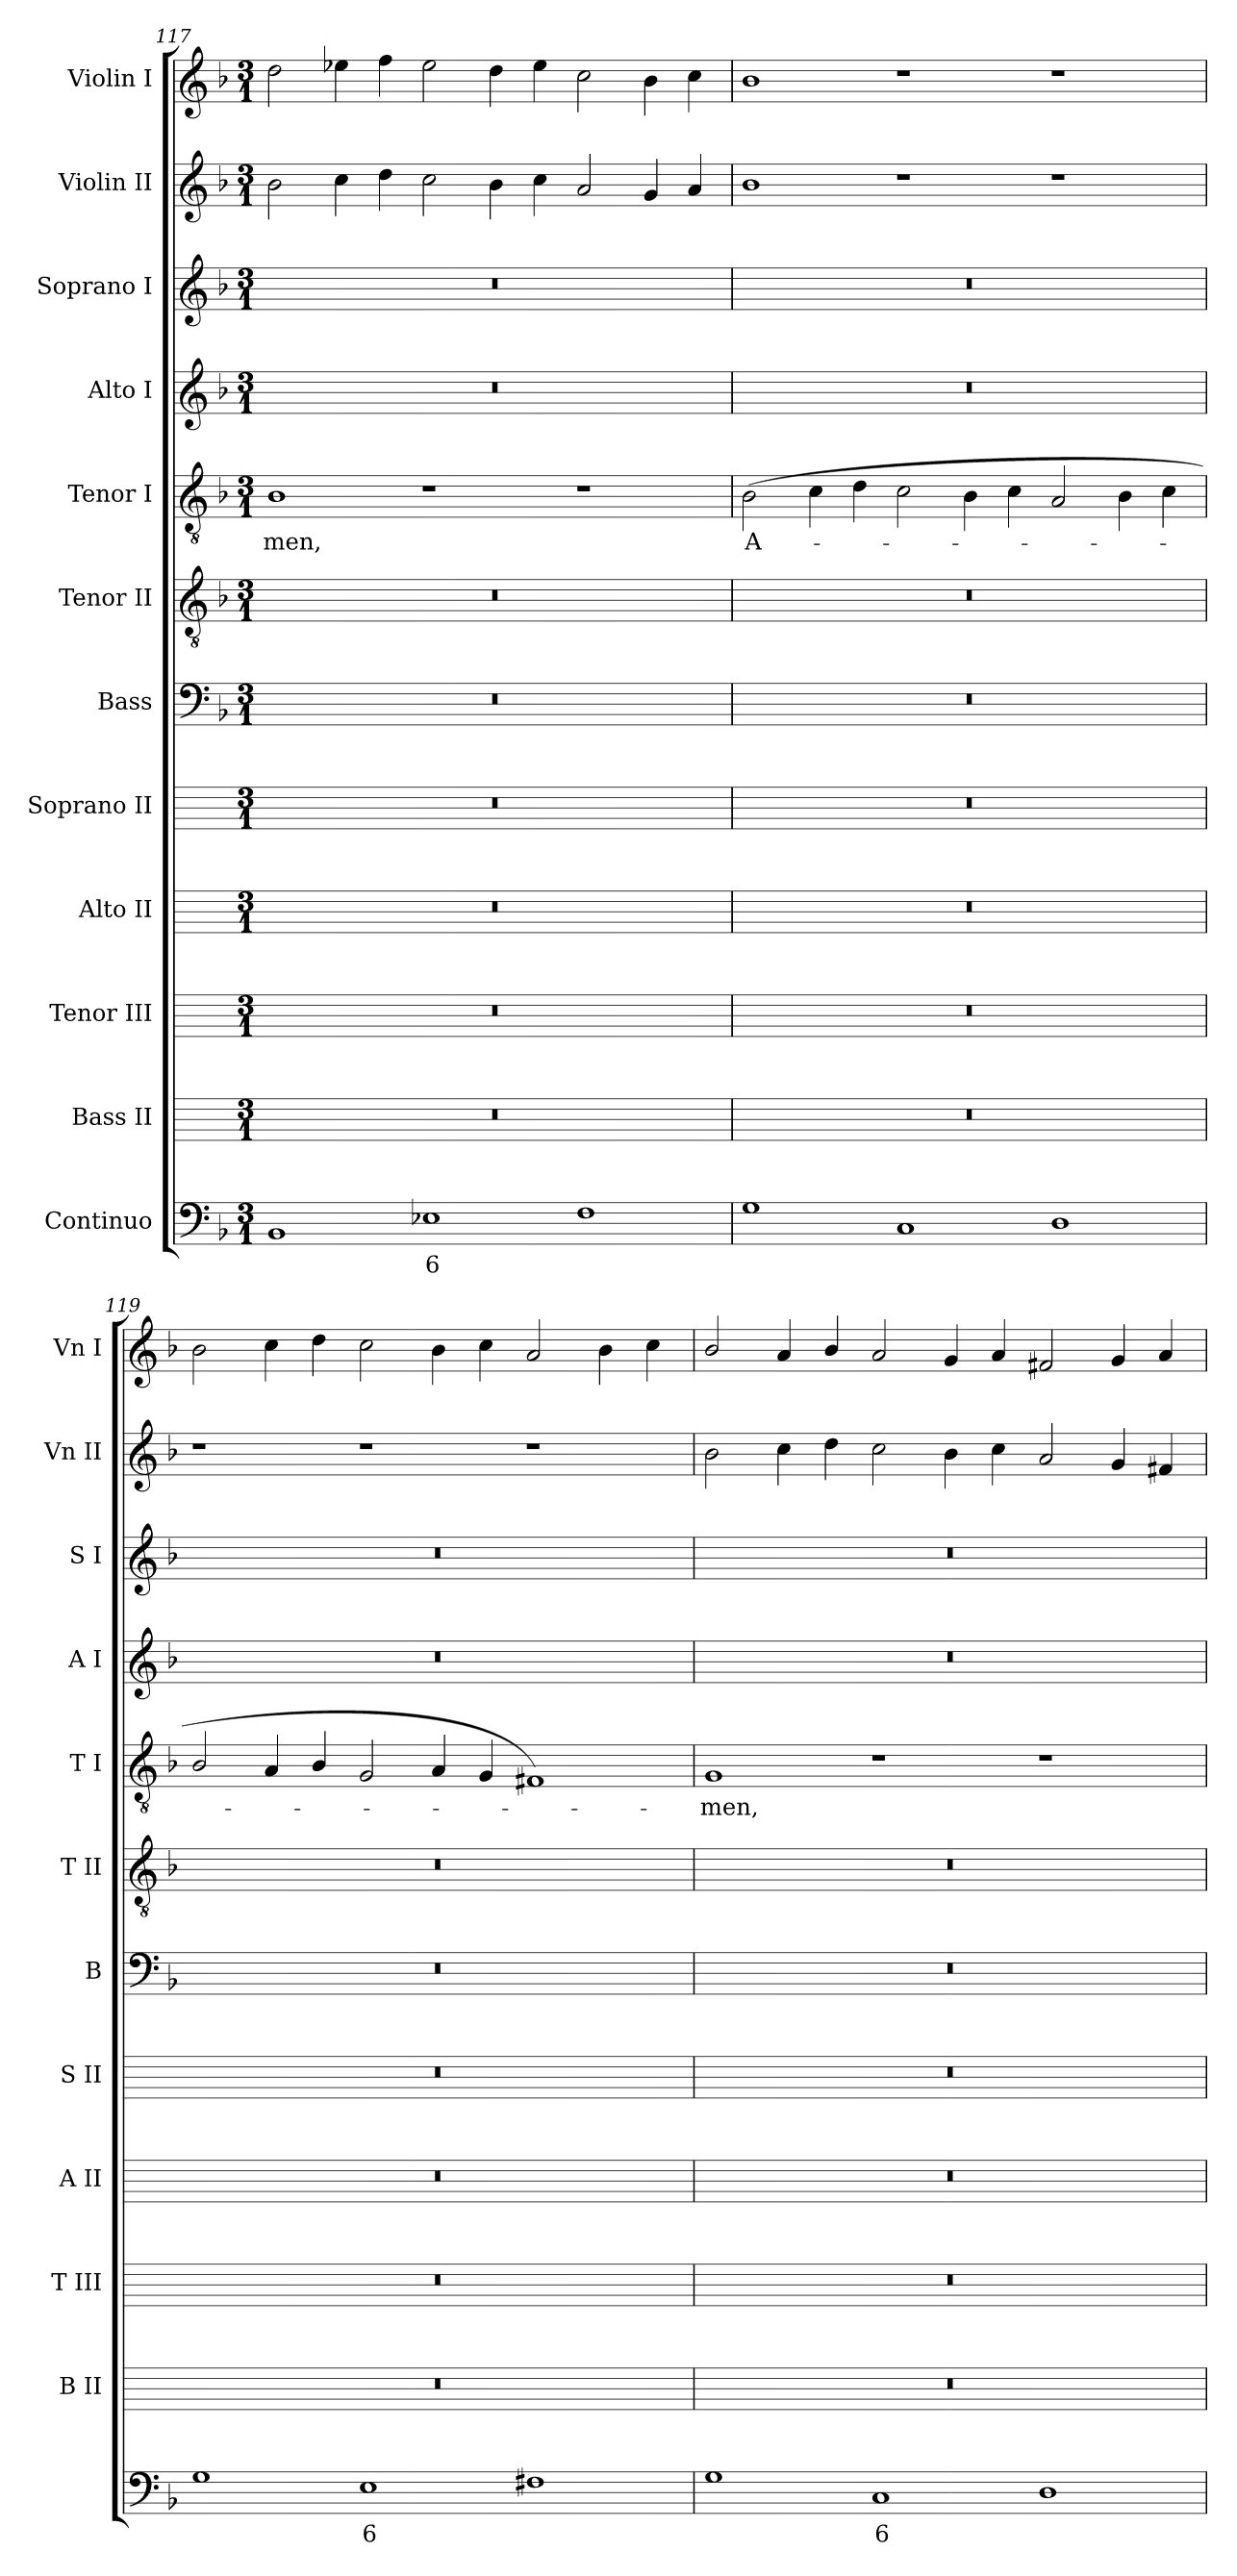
**kern	**text	**kern	**kern	**kern	**kern	**kern	**kern	**kern	**text	**kern	**kern	**kern	**kern
*part12	*part12	*part11	*part10	*part9	*part8	*part7	*part6	*part5	*part5	*part4	*part3	*part2	*part1
*staff12	*staff12	*staff11	*staff10	*staff9	*staff8	*staff7	*staff6	*staff5	*staff5	*staff4	*staff3	*staff2	*staff1
*I"Continuo	*	*I"Bass II	*I"Tenor III	*I"Alto II	*I"Soprano II	*I"Bass	*I"Tenor II	*I"Tenor I	*	*I"Alto I	*I"Soprano I	*I"Violin II	*I"Violin I
*	*	*I'B II	*I'T III	*I'A II	*I'S II	*I'B	*I'T II	*I'T I	*	*I'A I	*I'S I	*I'Vn II	*I'Vn I
*clefF4	*	*	*	*	*	*clefF4	*clefGv2	*clefGv2	*	*clefG2	*clefG2	*clefG2	*clefG2
*	*	*ITrd4c7	*ITrd4c7	*ITrd4c7	*ITrd4c7	*	*	*	*	*	*	*	*
*k[b-]	*	*	*	*	*	*k[b-]	*k[b-]	*k[b-]	*	*k[b-]	*k[b-]	*k[b-]	*k[b-]
*F:	*	*	*	*	*	*F:	*F:	*F:	*	*F:	*F:	*F:	*F:
*M3/1	*	*M3/1	*M3/1	*M3/1	*M3/1	*M3/1	*M3/1	*M3/1	*	*M3/1	*M3/1	*M3/1	*M3/1
=117	=117	=117	=117	=117	=117	=117	=117	=117	=117	=117	=117	=117	=117
!	!	!	!	!	!	!	!	!	!LO:LY:b	!	!	!	!
1BB-	.	0.r	0.r	0.r	0.r	0.r	0.r	1B-	men,	0.r	0.r	2b-	2dd
.	.	.	.	.	.	.	.	.	.	.	.	4cc	4ee-X
.	.	.	.	.	.	.	.	.	.	.	.	4dd	4ff
!	!LO:LY:b	!	!	!	!	!	!	!	!	!	!	!	!
1E-X	6	.	.	.	.	.	.	1r	.	.	.	2cc	2ee-
.	.	.	.	.	.	.	.	.	.	.	.	4b-	4dd
.	.	.	.	.	.	.	.	.	.	.	.	4cc	4ee-
1F	.	.	.	.	.	.	.	1r	.	.	.	2a	2cc
.	.	.	.	.	.	.	.	.	.	.	.	4g	4b-
.	.	.	.	.	.	.	.	.	.	.	.	4a	4cc
=118	=118	=118	=118	=118	=118	=118	=118	=118	=118	=118	=118	=118	=118
!	!	!	!	!	!	!	!	!	!LO:LY:b	!	!	!	!
1G	.	0.r	0.r	0.r	0.r	0.r	0.r	(<2B-	A-	0.r	0.r	1b-	1b-
.	.	.	.	.	.	.	.	4c	.	.	.	.	.
.	.	.	.	.	.	.	.	4d	.	.	.	.	.
1C	.	.	.	.	.	.	.	2c	.	.	.	1r	1r
.	.	.	.	.	.	.	.	4B-	.	.	.	.	.
.	.	.	.	.	.	.	.	4c	.	.	.	.	.
1D	.	.	.	.	.	.	.	2A	.	.	.	1r	1r
.	.	.	.	.	.	.	.	4B-	.	.	.	.	.
.	.	.	.	.	.	.	.	4c	.	.	.	.	.
=119	=119	=119	=119	=119	=119	=119	=119	=119	=119	=119	=119	=119	=119
1G	.	0.r	0.r	0.r	0.r	0.r	0.r	2B-/	.	0.r	0.r	1r	2b-
.	.	.	.	.	.	.	.	4A	.	.	.	.	4cc
.	.	.	.	.	.	.	.	4B-/	.	.	.	.	4dd
!	!LO:LY:b	!	!	!	!	!	!	!	!	!	!	!	!
1E	6	.	.	.	.	.	.	2G	.	.	.	1r	2cc
.	.	.	.	.	.	.	.	4A	.	.	.	.	4b-
.	.	.	.	.	.	.	.	4G	.	.	.	.	4cc
1F#X	.	.	.	.	.	.	.	1F#X)	.	.	.	1r	2a/
.	.	.	.	.	.	.	.	.	.	.	.	.	4b-
.	.	.	.	.	.	.	.	.	.	.	.	.	4cc\
=120	=120	=120	=120	=120	=120	=120	=120	=120	=120	=120	=120	=120	=120
!	!	!	!	!	!	!	!	!	!LO:LY:b	!	!	!	!
1G	.	0.r	0.r	0.r	0.r	0.r	0.r	1G	men,	0.r	0.r	2b-	2b-/
.	.	.	.	.	.	.	.	.	.	.	.	4cc	4a
.	.	.	.	.	.	.	.	.	.	.	.	4dd	4b-/
!	!LO:LY:b	!	!	!	!	!	!	!	!	!	!	!	!
1C	6	.	.	.	.	.	.	1r	.	.	.	2cc	2a
.	.	.	.	.	.	.	.	.	.	.	.	4b-	4g
.	.	.	.	.	.	.	.	.	.	.	.	4cc	4a
1D	.	.	.	.	.	.	.	1r	.	.	.	2a	2f#X
.	.	.	.	.	.	.	.	.	.	.	.	4g	4g
.	.	.	.	.	.	.	.	.	.	.	.	4f#X	4a
=	=	=	=	=	=	=	=	=	=	=	=	=	=
*-	*-	*-	*-	*-	*-	*-	*-	*-	*-	*-	*-	*-	*-
